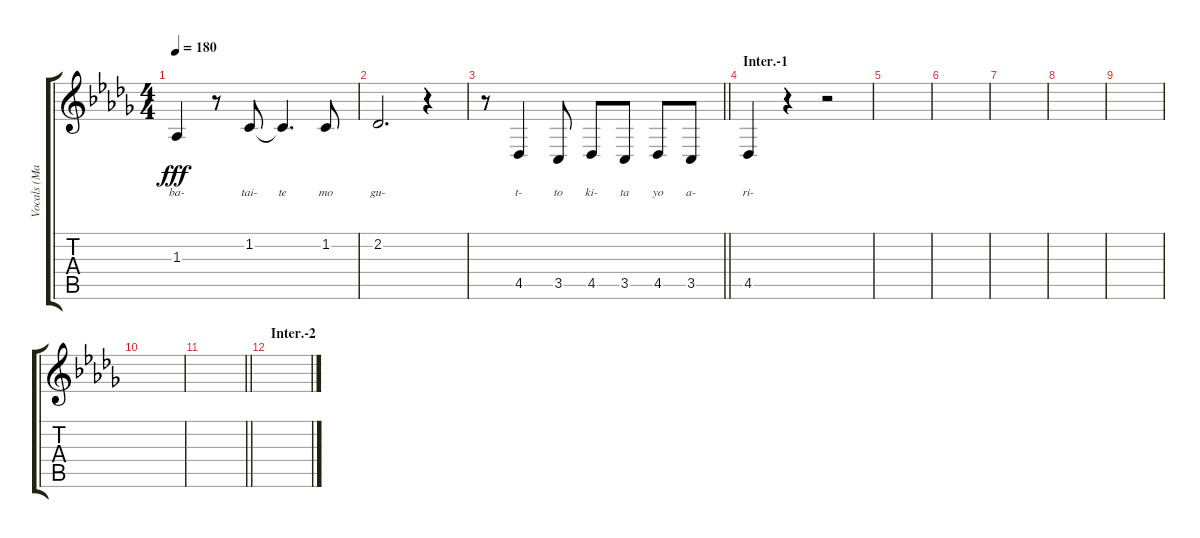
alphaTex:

\track ("Vocals (Manabe Nodoka)" "Vocals (Ma") {instrument altosax}
\staff {score tabs}
\tuning (E4 B3 G3 D3 A2 E2) {hide}
\ts (4 4)
\tempo 180
\clef g2
\ks db
1.3.4{lyrics (0 "ba-") lyrics (1 "") lyrics (2 "") lyrics (3 "") lyrics (4 "") dy fff} r.8 1.2.8{lyrics (0 "tai-") lyrics (1 "") lyrics (2 "") lyrics (3 "") lyrics (4 "")} 1.2{t}.4{d lyrics (0 "te") lyrics (1 "") lyrics (2 "") lyrics (3 "") lyrics (4 "")} 1.2.8{lyrics (0 "mo") lyrics (1 "") lyrics (2 "") lyrics (3 "") lyrics (4 "")} |
2.2.2{d lyrics (0 "gu-") lyrics (1 "") lyrics (2 "") lyrics (3 "") lyrics (4 "")} r.4 |
\barLineRight lightlight
r.8 4.5.4{lyrics (0 "t-") lyrics (1 "") lyrics (2 "") lyrics (3 "") lyrics (4 "")} 3.5.8{lyrics (0 "to") lyrics (1 "") lyrics (2 "") lyrics (3 "") lyrics (4 "")} 4.5.8{lyrics (0 "ki-") lyrics (1 "") lyrics (2 "") lyrics (3 "") lyrics (4 "")} 3.5.8{lyrics (0 "ta") lyrics (1 "") lyrics (2 "") lyrics (3 "") lyrics (4 "")} 4.5.8{lyrics (0 "yo") lyrics (1 "") lyrics (2 "") lyrics (3 "") lyrics (4 "")} 3.5.8{lyrics (0 "a-") lyrics (1 "") lyrics (2 "") lyrics (3 "") lyrics (4 "")} |
\section ("" "Inter.-1")
4.5.4{lyrics (0 "ri-") lyrics (1 "") lyrics (2 "") lyrics (3 "") lyrics (4 "")} r.4 r.2 |
|
|
|
|
|
|
\barLineRight lightlight
|
\section ("" "Inter.-2")
